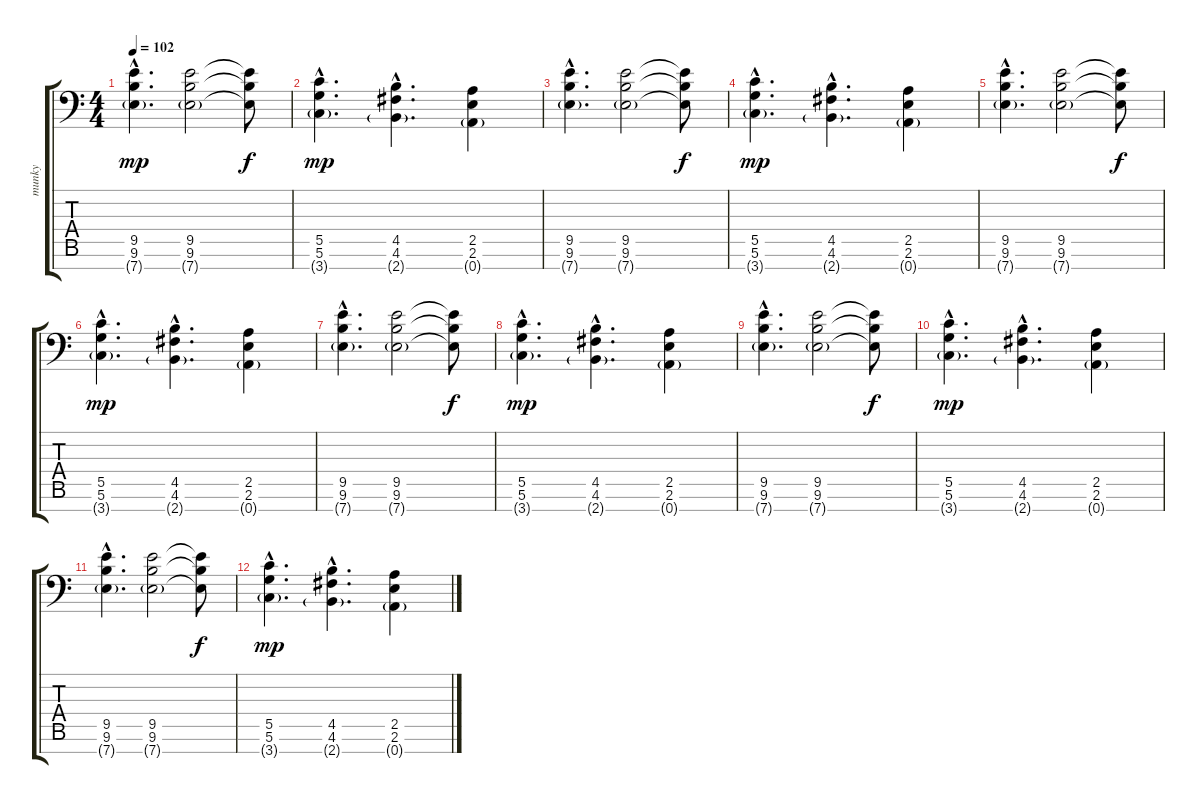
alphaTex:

\track ("munky" "munky") {instrument overdrivenguitar}
\staff {score tabs}
\tuning (D4 A3 F3 C3 G2 D2 A1) {hide}
\ts (4 4)
\tempo 102
\clef f4
\ks c
(9.5{hac} 9.6{hac} 7.7{g hac}).4{d dy mp} (9.5 9.6 7.7{g}).2 (9.5{t} 9.6{t} 7.7{t}).8{dy f} |
(5.5{hac} 5.6{hac} 3.7{g hac}).4{d dy mp} (4.5{hac} 4.6{hac} 2.7{g hac}).4{d} (2.5 2.6 0.7{g}).4 |
(9.5{hac} 9.6{hac} 7.7{g hac}).4{d} (9.5 9.6 7.7{g}).2 (9.5{t} 9.6{t} 7.7{t}).8{dy f} |
(5.5{hac} 5.6{hac} 3.7{g hac}).4{d dy mp} (4.5{hac} 4.6{hac} 2.7{g hac}).4{d} (2.5 2.6 0.7{g}).4 |
(9.5{hac} 9.6{hac} 7.7{g hac}).4{d volume 11} (9.5 9.6 7.7{g}).2 (9.5{t} 9.6{t} 7.7{t}).8{dy f} |
(5.5{hac} 5.6{hac} 3.7{g hac}).4{d dy mp} (4.5{hac} 4.6{hac} 2.7{g hac}).4{d} (2.5 2.6 0.7{g}).4 |
(9.5{hac} 9.6{hac} 7.7{g hac}).4{d} (9.5 9.6 7.7{g}).2 (9.5{t} 9.6{t} 7.7{t}).8{dy f} |
(5.5{hac} 5.6{hac} 3.7{g hac}).4{d dy mp} (4.5{hac} 4.6{hac} 2.7{g hac}).4{d} (2.5 2.6 0.7{g}).4 |
(9.5{hac} 9.6{hac} 7.7{g hac}).4{d} (9.5 9.6 7.7{g}).2 (9.5{t} 9.6{t} 7.7{t}).8{dy f} |
(5.5{hac} 5.6{hac} 3.7{g hac}).4{d dy mp} (4.5{hac} 4.6{hac} 2.7{g hac}).4{d} (2.5 2.6 0.7{g}).4 |
(9.5{hac} 9.6{hac} 7.7{g hac}).4{d} (9.5 9.6 7.7{g}).2 (9.5{t} 9.6{t} 7.7{t}).8{dy f} |
(5.5{hac} 5.6{hac} 3.7{g hac}).4{d dy mp} (4.5{hac} 4.6{hac} 2.7{g hac}).4{d} (2.5 2.6 0.7{g}).4
